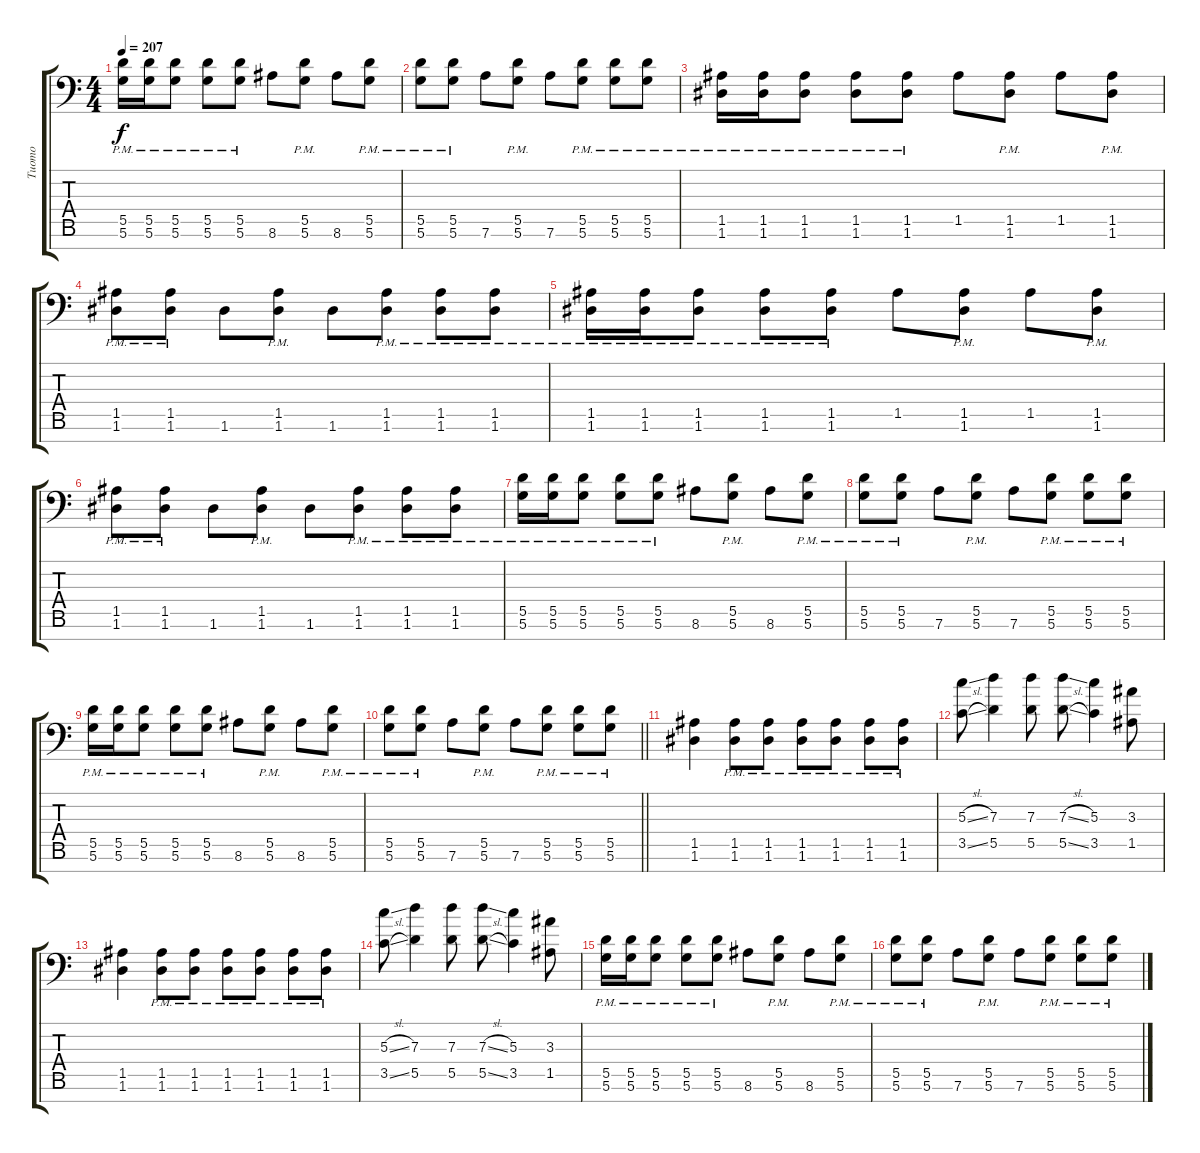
\track ("Tuomo" "Tuomo") {instrument distortionguitar}
\staff {score tabs}
\tuning (E4 B3 G3 D3 A2 D2 A1) {hide}
\ts (4 4)
\tempo 207
\clef f4
\ks c
(5.5{pm} 5.6{pm}).16{dy f} (5.5{pm} 5.6{pm}).16 (5.5{pm} 5.6{pm}).8 (5.5{pm} 5.6{pm}).8 (5.5{pm} 5.6{pm}).8 8.6.8 (5.5{pm} 5.6{pm}).8 8.6.8 (5.5{pm} 5.6{pm}).8 |
(5.5{pm} 5.6{pm}).8 (5.5{pm} 5.6{pm}).8 7.6.8 (5.5{pm} 5.6{pm}).8 7.6.8 (5.5{pm} 5.6{pm}).8 (5.5{pm} 5.6{pm}).8 (5.5{pm} 5.6{pm}).8 |
(1.5{pm} 1.6{pm}).16 (1.5{pm} 1.6{pm}).16 (1.5{pm} 1.6{pm}).8 (1.5{pm} 1.6{pm}).8 (1.5{pm} 1.6{pm}).8 1.5.8 (1.5{pm} 1.6{pm}).8 1.5.8 (1.5{pm} 1.6{pm}).8 |
(1.5{pm} 1.6{pm}).8 (1.5{pm} 1.6{pm}).8 1.6.8 (1.5{pm} 1.6{pm}).8 1.6.8 (1.5{pm} 1.6{pm}).8 (1.5{pm} 1.6{pm}).8 (1.5{pm} 1.6{pm}).8 |
(1.5{pm} 1.6{pm}).16 (1.5{pm} 1.6{pm}).16 (1.5{pm} 1.6{pm}).8 (1.5{pm} 1.6{pm}).8 (1.5{pm} 1.6{pm}).8 1.5.8 (1.5{pm} 1.6{pm}).8 1.5.8 (1.5{pm} 1.6{pm}).8 |
(1.5{pm} 1.6{pm}).8 (1.5{pm} 1.6{pm}).8 1.6.8 (1.5{pm} 1.6{pm}).8 1.6.8 (1.5{pm} 1.6{pm}).8 (1.5{pm} 1.6{pm}).8 (1.5{pm} 1.6{pm}).8 |
(5.5{pm} 5.6{pm}).16 (5.5{pm} 5.6{pm}).16 (5.5{pm} 5.6{pm}).8 (5.5{pm} 5.6{pm}).8 (5.5{pm} 5.6{pm}).8 8.6.8 (5.5{pm} 5.6{pm}).8 8.6.8 (5.5{pm} 5.6{pm}).8 |
(5.5{pm} 5.6{pm}).8 (5.5{pm} 5.6{pm}).8 7.6.8 (5.5{pm} 5.6{pm}).8 7.6.8 (5.5{pm} 5.6{pm}).8 (5.5{pm} 5.6{pm}).8 (5.5{pm} 5.6{pm}).8 |
(5.5{pm} 5.6{pm}).16 (5.5{pm} 5.6{pm}).16 (5.5{pm} 5.6{pm}).8 (5.5{pm} 5.6{pm}).8 (5.5{pm} 5.6{pm}).8 8.6.8 (5.5{pm} 5.6{pm}).8 8.6.8 (5.5{pm} 5.6{pm}).8 |
\barLineRight lightlight
(5.5{pm} 5.6{pm}).8 (5.5{pm} 5.6{pm}).8 7.6.8 (5.5{pm} 5.6{pm}).8 7.6.8 (5.5{pm} 5.6{pm}).8 (5.5{pm} 5.6{pm}).8 (5.5{pm} 5.6{pm}).8 |
\section ("" "")
(1.5 1.6).4 (1.5{pm} 1.6{pm}).8 (1.5{pm} 1.6{pm}).8 (1.5{pm} 1.6{pm}).8 (1.5{pm} 1.6{pm}).8 (1.5{pm} 1.6{pm}).8 (1.5{pm} 1.6{pm}).8 |
(5.3{sl} 3.5{sl}).8 (7.3 5.5).4 (7.3 5.5).8 (7.3{sl} 5.5{sl}).8 (5.3 3.5).4 (3.3 1.5).8 |
(1.5 1.6).4 (1.5{pm} 1.6{pm}).8 (1.5{pm} 1.6{pm}).8 (1.5{pm} 1.6{pm}).8 (1.5{pm} 1.6{pm}).8 (1.5{pm} 1.6{pm}).8 (1.5{pm} 1.6{pm}).8 |
(5.3{sl} 3.5{sl}).8 (7.3 5.5).4 (7.3 5.5).8 (7.3{sl} 5.5{sl}).8 (5.3 3.5).4 (3.3 1.5).8 |
(5.5{pm} 5.6{pm}).16 (5.5{pm} 5.6{pm}).16 (5.5{pm} 5.6{pm}).8 (5.5{pm} 5.6{pm}).8 (5.5{pm} 5.6{pm}).8 8.6.8 (5.5{pm} 5.6{pm}).8 8.6.8 (5.5{pm} 5.6{pm}).8 |
(5.5{pm} 5.6{pm}).8 (5.5{pm} 5.6{pm}).8 7.6.8 (5.5{pm} 5.6{pm}).8 7.6.8 (5.5{pm} 5.6{pm}).8 (5.5{pm} 5.6{pm}).8 (5.5{pm} 5.6{pm}).8
